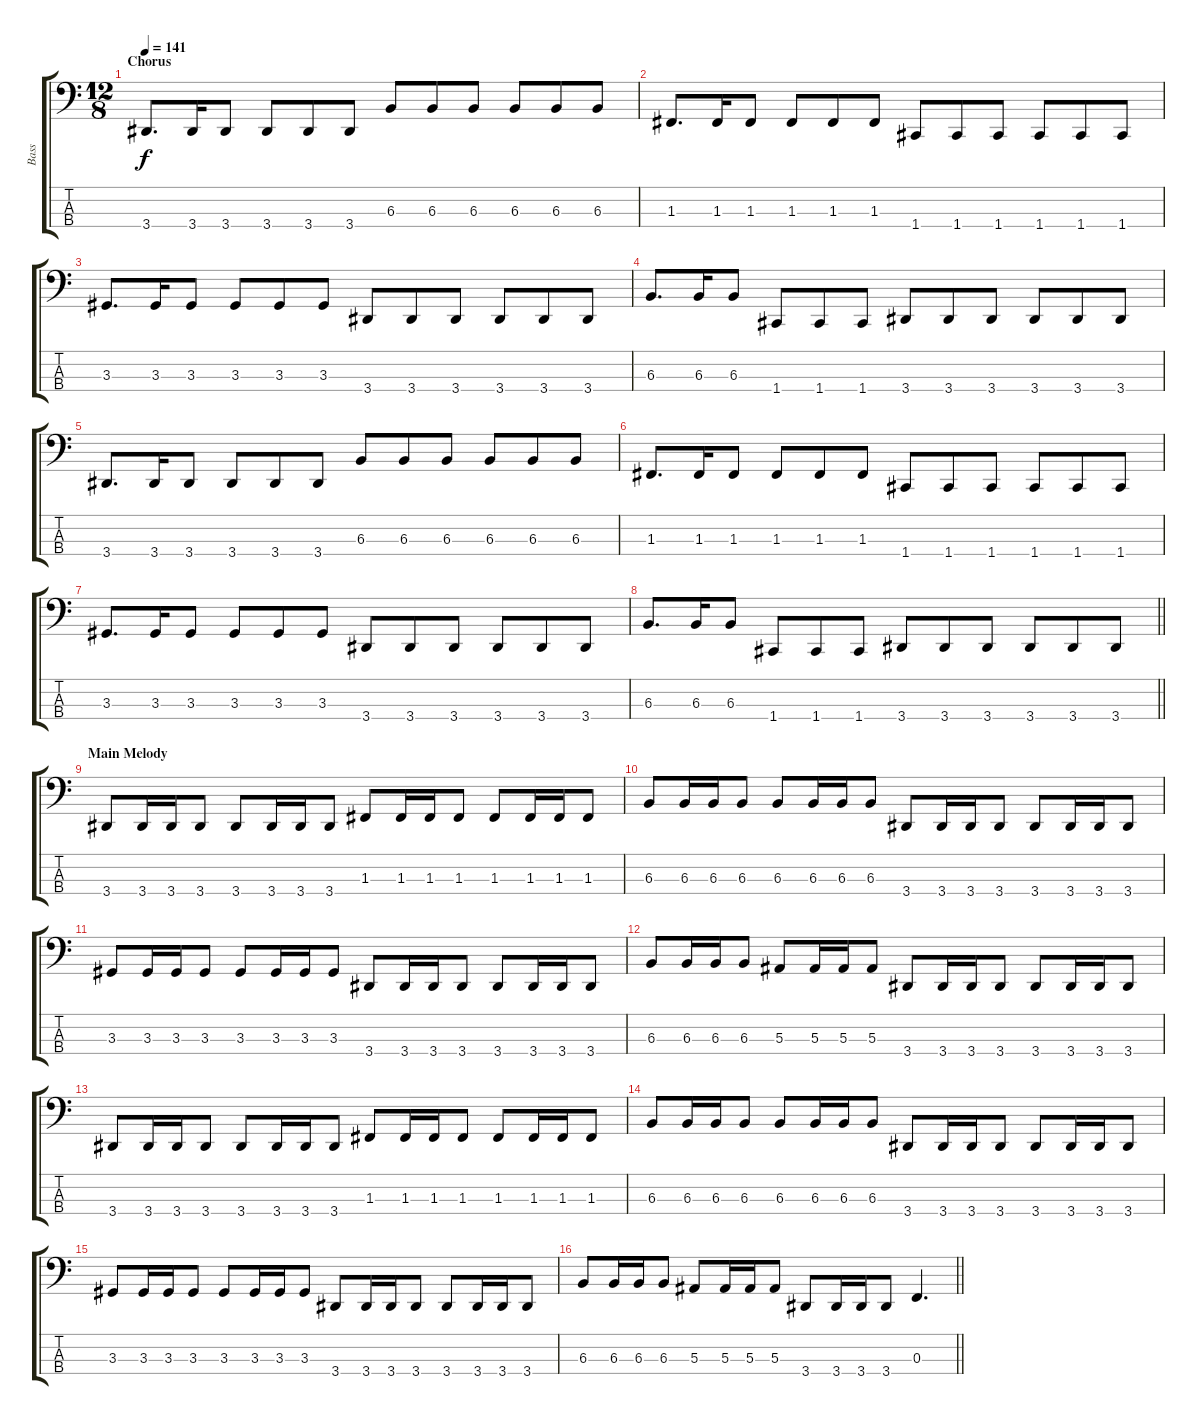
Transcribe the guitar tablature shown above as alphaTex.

\track ("Bass" "Bass") {instrument electricbasspick}
\staff {score tabs}
\tuning (Eb2 Bb1 F1 C1) {hide}
\ts (12 8)
\section ("" "Chorus")
\tempo 141
\clef f4
\ks c
3.4.8{d dy f} 3.4.16 3.4.8 3.4.8 3.4.8 3.4.8 6.3.8 6.3.8 6.3.8 6.3.8 6.3.8 6.3.8 |
1.3.8{d} 1.3.16 1.3.8 1.3.8 1.3.8 1.3.8 1.4.8 1.4.8 1.4.8 1.4.8 1.4.8 1.4.8 |
3.3.8{d} 3.3.16 3.3.8 3.3.8 3.3.8 3.3.8 3.4.8 3.4.8 3.4.8 3.4.8 3.4.8 3.4.8 |
6.3.8{d} 6.3.16 6.3.8 1.4.8 1.4.8 1.4.8 3.4.8 3.4.8 3.4.8 3.4.8 3.4.8 3.4.8 |
3.4.8{d} 3.4.16 3.4.8 3.4.8 3.4.8 3.4.8 6.3.8 6.3.8 6.3.8 6.3.8 6.3.8 6.3.8 |
1.3.8{d} 1.3.16 1.3.8 1.3.8 1.3.8 1.3.8 1.4.8 1.4.8 1.4.8 1.4.8 1.4.8 1.4.8 |
3.3.8{d} 3.3.16 3.3.8 3.3.8 3.3.8 3.3.8 3.4.8 3.4.8 3.4.8 3.4.8 3.4.8 3.4.8 |
\barLineRight lightlight
6.3.8{d} 6.3.16 6.3.8 1.4.8 1.4.8 1.4.8 3.4.8 3.4.8 3.4.8 3.4.8 3.4.8 3.4.8 |
\section ("" "Main Melody")
3.4.8 3.4.16 3.4.16 3.4.8 3.4.8 3.4.16 3.4.16 3.4.8 1.3.8 1.3.16 1.3.16 1.3.8 1.3.8 1.3.16 1.3.16 1.3.8 |
6.3.8 6.3.16 6.3.16 6.3.8 6.3.8 6.3.16 6.3.16 6.3.8 3.4.8 3.4.16 3.4.16 3.4.8 3.4.8 3.4.16 3.4.16 3.4.8 |
3.3.8 3.3.16 3.3.16 3.3.8 3.3.8 3.3.16 3.3.16 3.3.8 3.4.8 3.4.16 3.4.16 3.4.8 3.4.8 3.4.16 3.4.16 3.4.8 |
6.3.8 6.3.16 6.3.16 6.3.8 5.3.8 5.3.16 5.3.16 5.3.8 3.4.8 3.4.16 3.4.16 3.4.8 3.4.8 3.4.16 3.4.16 3.4.8 |
3.4.8 3.4.16 3.4.16 3.4.8 3.4.8 3.4.16 3.4.16 3.4.8 1.3.8 1.3.16 1.3.16 1.3.8 1.3.8 1.3.16 1.3.16 1.3.8 |
6.3.8 6.3.16 6.3.16 6.3.8 6.3.8 6.3.16 6.3.16 6.3.8 3.4.8 3.4.16 3.4.16 3.4.8 3.4.8 3.4.16 3.4.16 3.4.8 |
3.3.8 3.3.16 3.3.16 3.3.8 3.3.8 3.3.16 3.3.16 3.3.8 3.4.8 3.4.16 3.4.16 3.4.8 3.4.8 3.4.16 3.4.16 3.4.8 |
\barLineRight lightlight
6.3.8 6.3.16 6.3.16 6.3.8 5.3.8 5.3.16 5.3.16 5.3.8 3.4.8 3.4.16 3.4.16 3.4.8 0.3.4{d}
